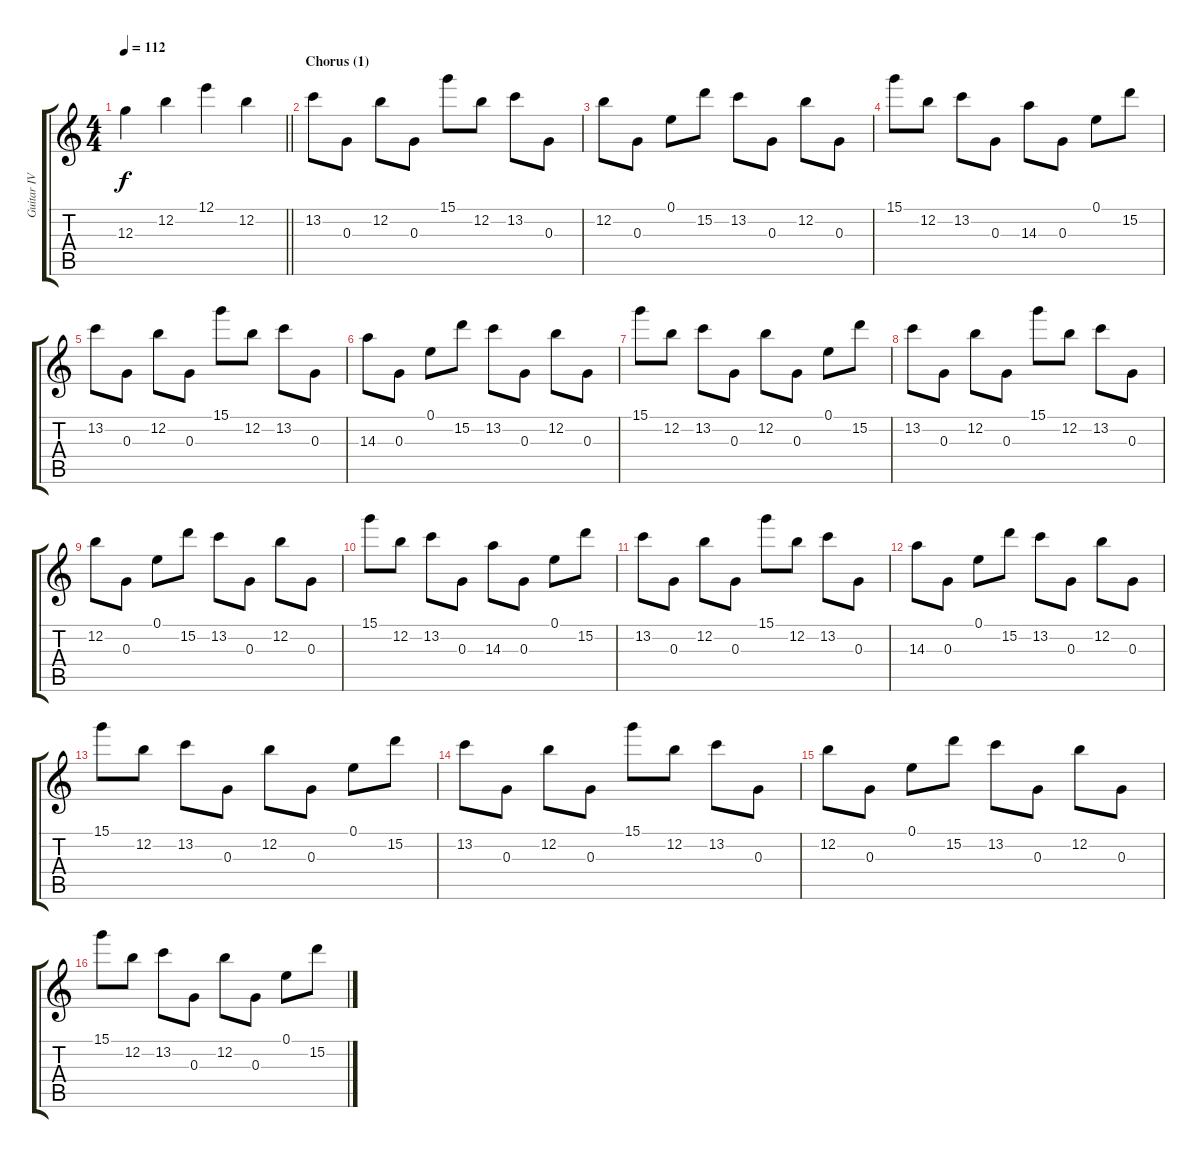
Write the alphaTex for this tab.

\track ("Guitar IV (Jun)" "Guitar IV ") {instrument electricguitarjazz}
\staff {score tabs}
\tuning (E4 B3 G3 D3 A2 E2) {hide}
\ts (4 4)
\tempo 112
\clef g2
\barLineRight lightlight
\ks c
12.3.4{dy f} 12.2.4 12.1.4 12.2.4 |
\section ("" "Chorus (1)")
13.2.8 0.3.8 12.2.8 0.3.8 15.1.8 12.2.8 13.2.8 0.3.8 |
12.2.8 0.3.8 0.1.8 15.2.8 13.2.8 0.3.8 12.2.8 0.3.8 |
15.1.8 12.2.8 13.2.8 0.3.8 14.3.8 0.3.8 0.1.8 15.2.8 |
13.2.8 0.3.8 12.2.8 0.3.8 15.1.8 12.2.8 13.2.8 0.3.8 |
14.3.8 0.3.8 0.1.8 15.2.8 13.2.8 0.3.8 12.2.8 0.3.8 |
15.1.8 12.2.8 13.2.8 0.3.8 12.2.8 0.3.8 0.1.8 15.2.8 |
13.2.8 0.3.8 12.2.8 0.3.8 15.1.8 12.2.8 13.2.8 0.3.8 |
12.2.8 0.3.8 0.1.8 15.2.8 13.2.8 0.3.8 12.2.8 0.3.8 |
15.1.8 12.2.8 13.2.8 0.3.8 14.3.8 0.3.8 0.1.8 15.2.8 |
13.2.8 0.3.8 12.2.8 0.3.8 15.1.8 12.2.8 13.2.8 0.3.8 |
14.3.8 0.3.8 0.1.8 15.2.8 13.2.8 0.3.8 12.2.8 0.3.8 |
15.1.8 12.2.8 13.2.8 0.3.8 12.2.8 0.3.8 0.1.8 15.2.8 |
13.2.8 0.3.8 12.2.8 0.3.8 15.1.8 12.2.8 13.2.8 0.3.8 |
12.2.8 0.3.8 0.1.8 15.2.8 13.2.8 0.3.8 12.2.8 0.3.8 |
15.1.8 12.2.8 13.2.8 0.3.8 12.2.8 0.3.8 0.1.8 15.2.8
